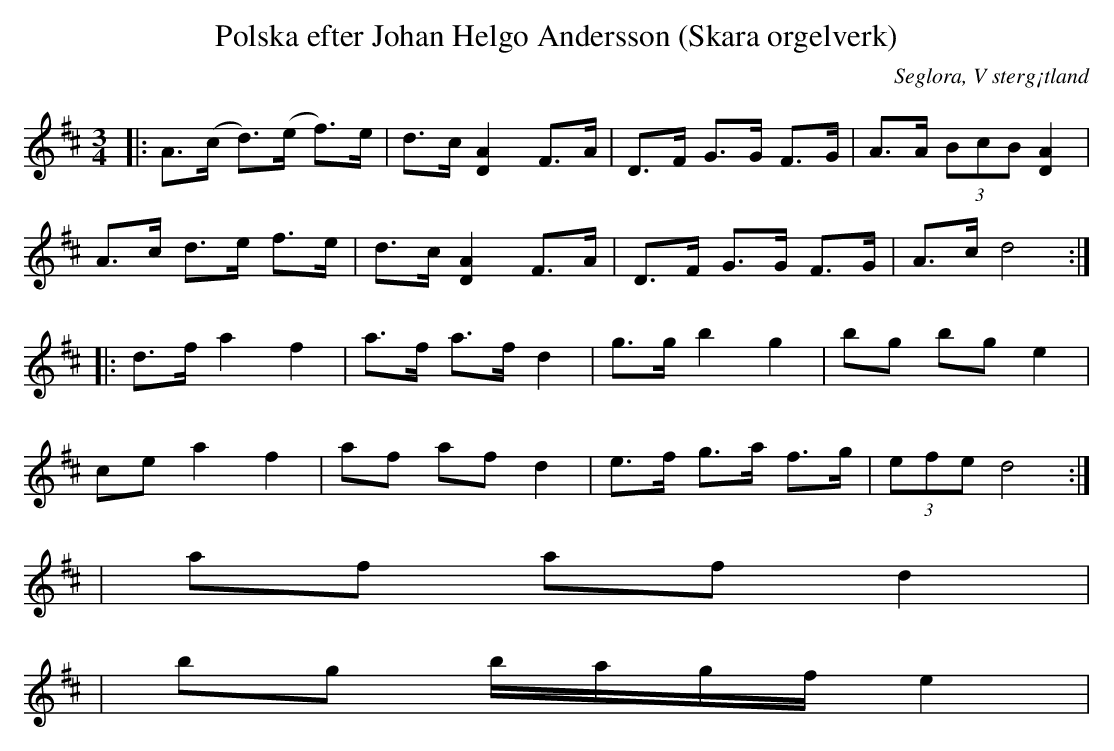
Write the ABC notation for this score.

X:1
T:Polska efter Johan Helgo Andersson (Skara orgelverk)
O:Seglora, V sterg¡tland
M:3/4
L:1/8
K:D
|: A>(c d>)(e f>)e| d>c [A2D2] F>A | D>F G>G F>G | A>A (3BcB [A2D2] |
   A>c d>e f>e| d>c [A2D2] F>A | D>F G>G F>G | A>c d4 :|
|: d>f a2 f2 | a>f a>f d2 | g>g b2 g2 | bg bg e2 |
ce a2 f2 | af af d2 | e>f g>a f>g | (3efe d4 :|
| af af d2 |$
| bg b/2a/2g/2/f/2 e2 |$
